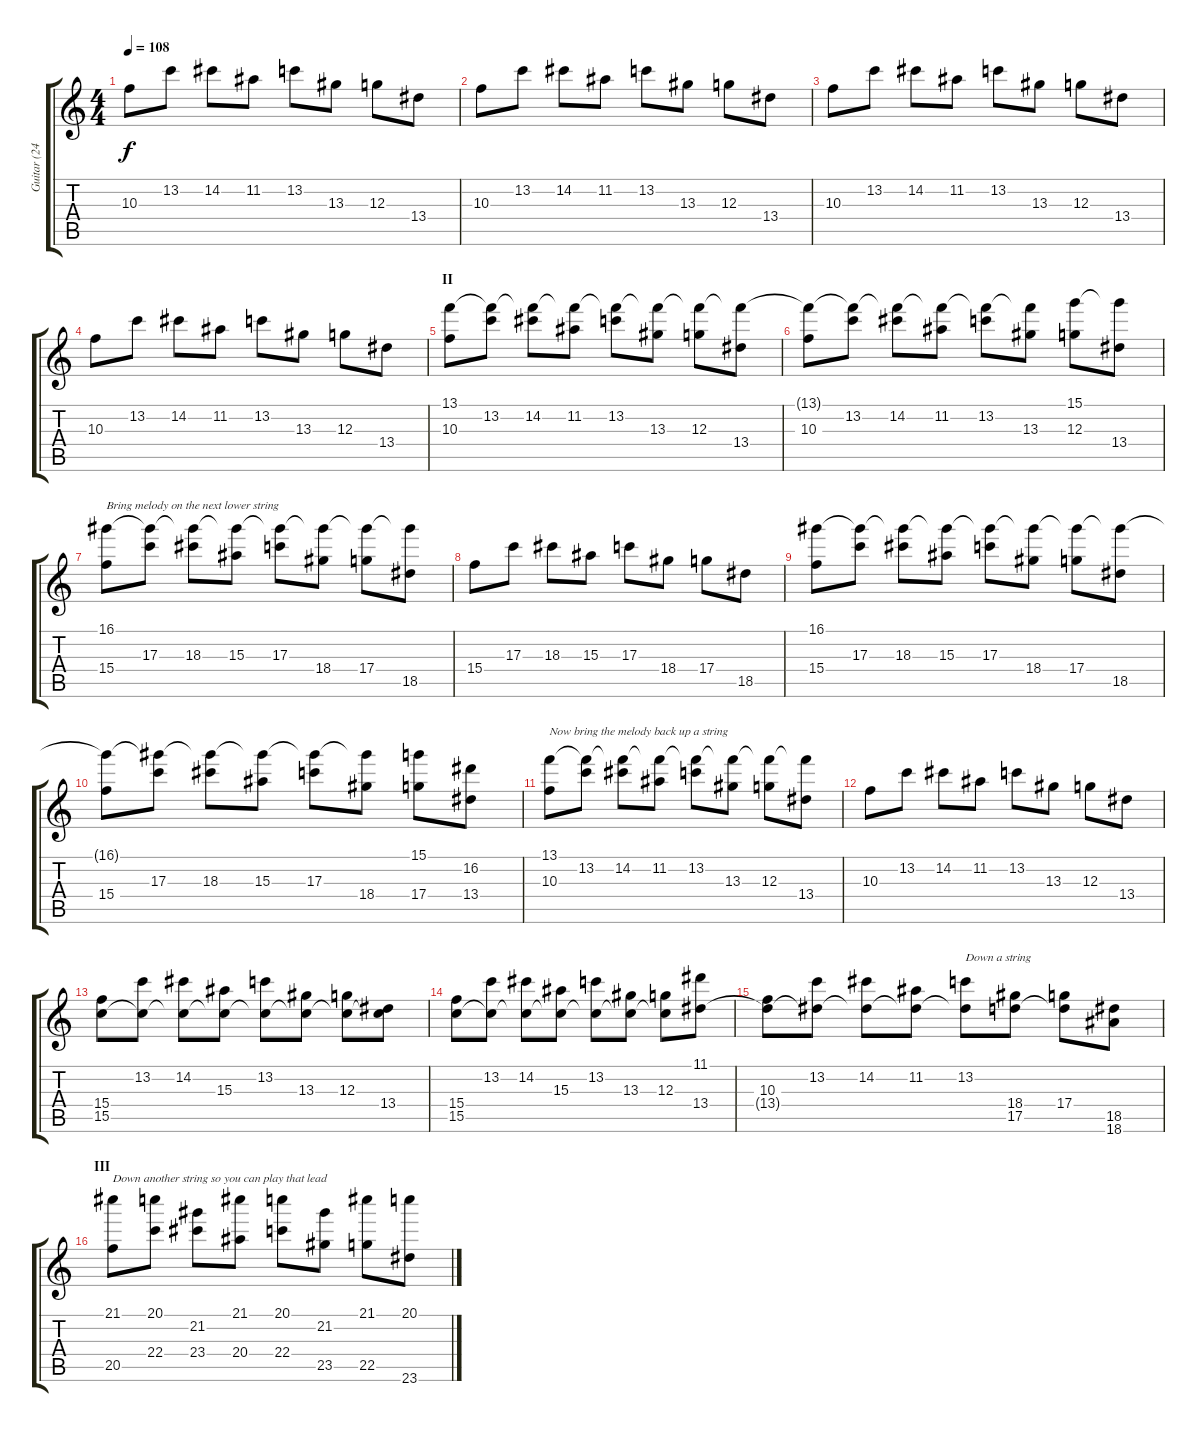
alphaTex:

\track ("Guitar (24-fret)" "Guitar (24") {instrument distortionguitar}
\staff {score tabs}
\tuning (E4 B3 G3 D3 A2 E2) {hide}
\ts (4 4)
\tempo 108
\clef g2
\ks c
10.3.8{dy f} 13.2.8 14.2.8 11.2.8 13.2.8 13.3.8 12.3.8 13.4.8 |
10.3.8 13.2.8 14.2.8 11.2.8 13.2.8 13.3.8 12.3.8 13.4.8 |
10.3.8 13.2.8 14.2.8 11.2.8 13.2.8 13.3.8 12.3.8 13.4.8 |
10.3.8 13.2.8 14.2.8 11.2.8 13.2.8 13.3.8 12.3.8 13.4.8 |
\section ("" "II")
(13.1 10.3).8 (13.1{t} 13.2).8 (13.1{t} 14.2).8 (13.1{t} 11.2).8 (13.1{t} 13.2).8 (13.1{t} 13.3).8 (13.1{t} 12.3).8 (13.1{t} 13.4).8 |
(13.1{t} 10.3).8 (13.1{t} 13.2).8 (13.1{t} 14.2).8 (13.1{t} 11.2).8 (13.1{t} 13.2).8 (13.1{t} 13.3).8 (15.1 12.3).8 (15.1{t} 13.4).8 |
(16.1 15.4).8{txt "Bring melody on the next lower string"} (16.1{t} 17.3).8 (16.1{t} 18.3).8 (16.1{t} 15.3).8 (16.1{t} 17.3).8 (16.1{t} 18.4).8 (16.1{t} 17.4).8 (16.1{t} 18.5).8 |
15.4.8 17.3.8 18.3.8 15.3.8 17.3.8 18.4.8 17.4.8 18.5.8 |
(16.1 15.4).8 (16.1{t} 17.3).8 (16.1{t} 18.3).8 (16.1{t} 15.3).8 (16.1{t} 17.3).8 (16.1{t} 18.4).8 (16.1{t} 17.4).8 (16.1{t} 18.5).8 |
(16.1{t} 15.4).8 (16.1{t} 17.3).8 (16.1{t} 18.3).8 (16.1{t} 15.3).8 (16.1{t} 17.3).8 (16.1{t} 18.4).8 (15.1 17.4).8 (16.2 13.4).8 |
(13.1 10.3).8{txt "Now bring the melody back up a string"} (13.1{t} 13.2).8 (13.1{t} 14.2).8 (13.1{t} 11.2).8 (13.1{t} 13.2).8 (13.1{t} 13.3).8 (13.1{t} 12.3).8 (13.1{t} 13.4).8 |
10.3.8 13.2.8 14.2.8 11.2.8 13.2.8 13.3.8 12.3.8 13.4.8 |
(15.4 15.5).8 (13.2 15.5{t}).8 (14.2 15.5{t}).8 (15.3 15.5{t}).8 (13.2 15.5{t}).8 (13.3 15.5{t}).8 (12.3 15.5{t}).8 (13.4 15.5{t}).8 |
(15.4 15.5).8 (13.2 15.5{t}).8 (14.2 15.5{t}).8 (15.3 15.5{t}).8 (13.2 15.5{t}).8 (13.3 15.5{t}).8 (12.3 15.5{t}).8 (11.1 13.4).8 |
(10.3 13.4{t}).8 (13.2 13.4{t}).8 (14.2 13.4{t}).8 (11.2 13.4{t}).8 (13.2 13.4{t}).8{txt "Down a string"} (18.4 17.5).8 (17.4 17.5{t}).8 (18.5 18.6).8 |
\section ("" "III")
(21.1 20.5).8{txt "Down another string so you can play that lead "} (20.1 22.4).8 (21.2 23.4).8 (21.1 20.4).8 (20.1 22.4).8 (21.2 23.5).8 (21.1 22.5).8 (20.1 23.6).8
